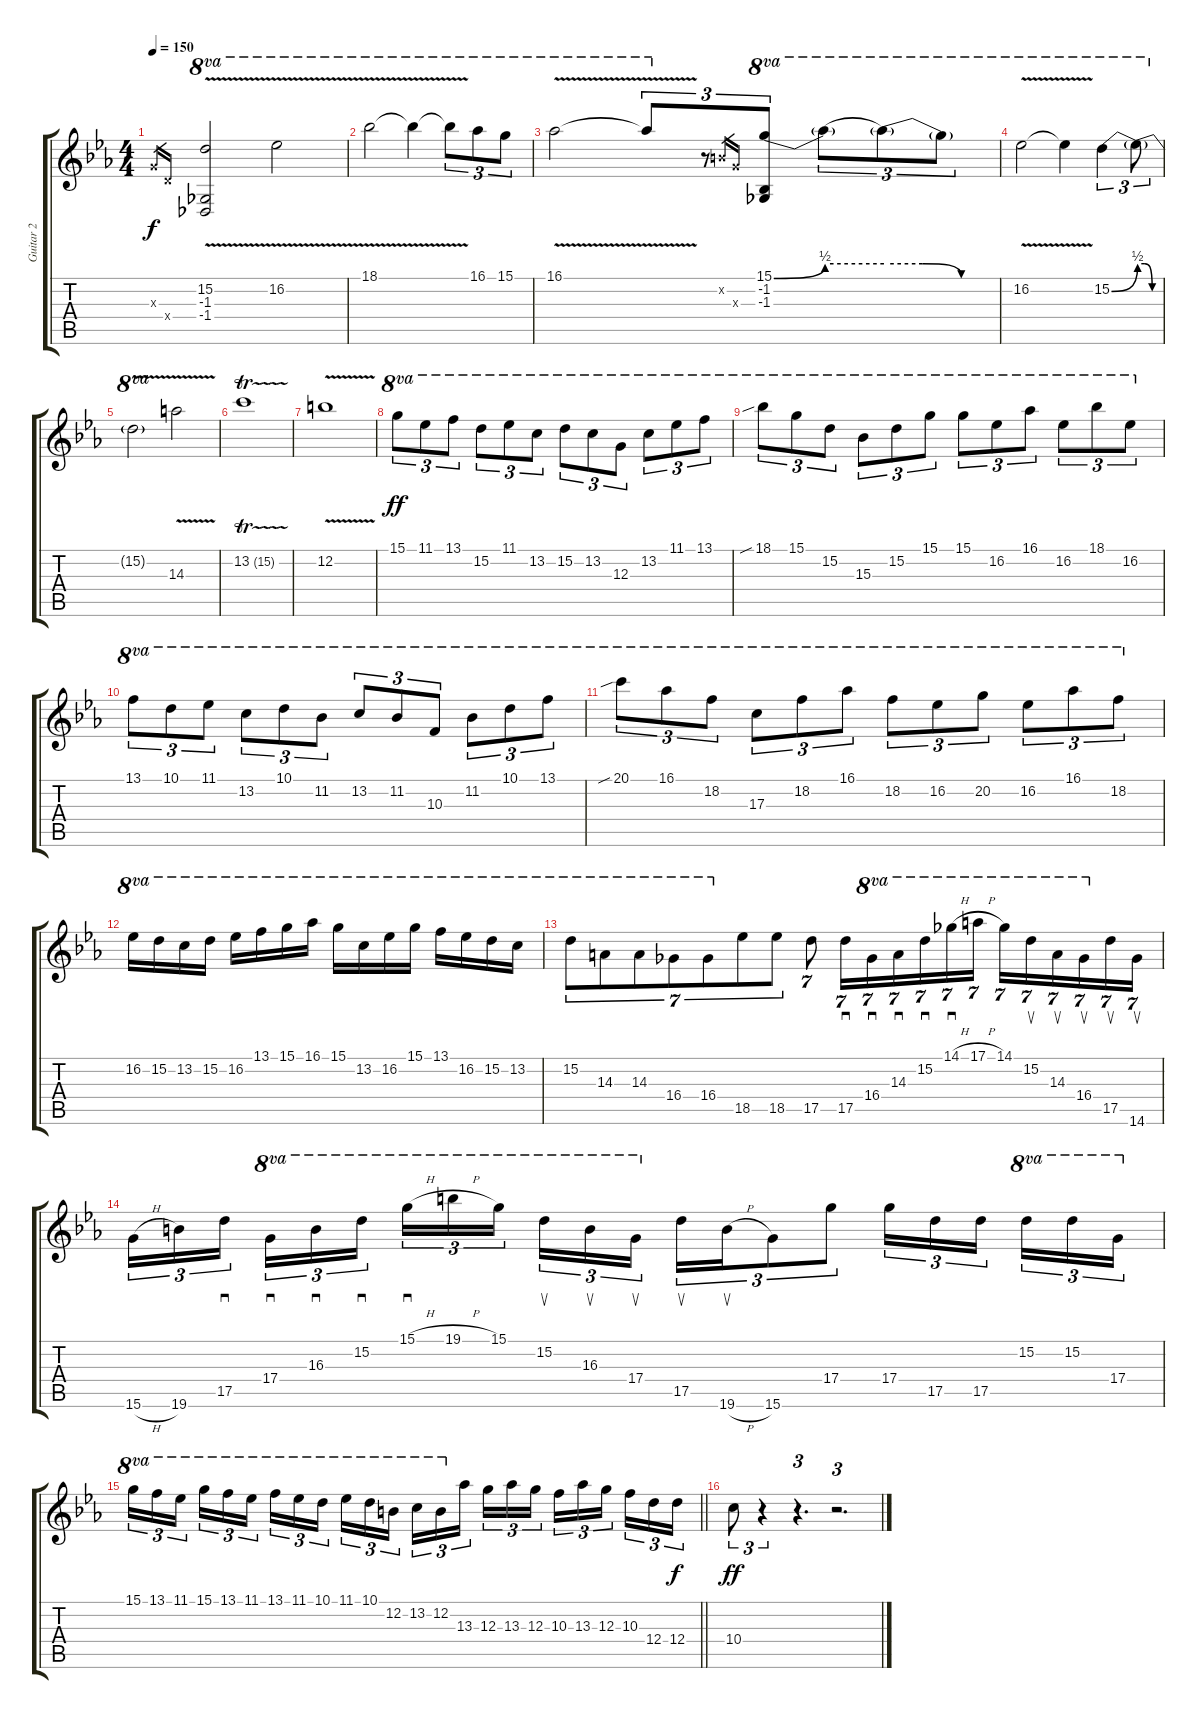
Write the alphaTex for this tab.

\track ("Guitar 2" "Guitar 2") {instrument distortionguitar}
\staff {score tabs}
\tuning (E4 B3 G3 D3 A2 E2) {hide}
\ts (4 4)
\tempo 150
\clef g2
\ks cminor
0.3{x}.16{gr dy f} 0.4{x}.16{gr} (15.2{v} -1.3 -1.4).2{ot 8va} 16.2{v}.2{ot 8va} |
18.1{v}.2{ot 8va} 18.1{v t}.4{ot 8va} 18.1{v t}.8{tu (3 2) ot 8va} 16.1.8{tu (3 2) ot 8va} 15.1.8{tu (3 2) ot 8va} |
16.1{v}.2{ot 8va} 16.1{v t}.8{tu (3 2) ot 8va} r.8{tu (3 2)} 0.2{x}.16{gr} 0.3{x}.16{gr} (15.1{be (bend 0 0 60 2)} -1.2 -1.3).8{tu (3 2) ot 8va} 15.1{be (hold 0 2 60 2) t}.8{tu (3 2) ot 8va} 15.1{be (custom 0 2 20 2 40 0 60 0) t}.8{tu (3 2) ot 8va} 15.1{t}.8{tu (3 2) ot 8va} |
16.2{v}.2{ot 8va} 16.2{v t}.4{ot 8va} 15.2{be (bend 0 0 60 2)}.4{tu (3 2) ot 8va} 15.2{be (custom 0 2 20 2 40 0 60 0) t}.8{tu (3 2) ot 8va} |
15.2{v t}.2{ot 8va} 14.3{v}.2 |
13.2{tr (15 32)}.1 |
12.2{v}.1 |
15.1.8{tu (3 2) ot 8va dy ff} 11.1.8{tu (3 2) ot 8va} 13.1.8{tu (3 2) ot 8va} 15.2.8{tu (3 2) ot 8va} 11.1.8{tu (3 2) ot 8va} 13.2.8{tu (3 2) ot 8va} 15.2.8{tu (3 2) ot 8va} 13.2.8{tu (3 2) ot 8va} 12.3.8{tu (3 2) ot 8va} 13.2.8{tu (3 2) ot 8va} 11.1.8{tu (3 2) ot 8va} 13.1.8{tu (3 2) ot 8va} |
18.1{sib}.8{tu (3 2) ot 8va} 15.1.8{tu (3 2) ot 8va} 15.2.8{tu (3 2) ot 8va} 15.3.8{tu (3 2) ot 8va} 15.2.8{tu (3 2) ot 8va} 15.1.8{tu (3 2) ot 8va} 15.1.8{tu (3 2) ot 8va} 16.2.8{tu (3 2) ot 8va} 16.1.8{tu (3 2) ot 8va} 16.2.8{tu (3 2) ot 8va} 18.1.8{tu (3 2) ot 8va} 16.2.8{tu (3 2) ot 8va} |
13.1.8{tu (3 2) ot 8va} 10.1.8{tu (3 2) ot 8va} 11.1.8{tu (3 2) ot 8va} 13.2.8{tu (3 2) ot 8va} 10.1.8{tu (3 2) ot 8va} 11.2.8{tu (3 2) ot 8va} 13.2.8{tu (3 2) ot 8va} 11.2.8{tu (3 2) ot 8va} 10.3.8{tu (3 2) ot 8va} 11.2.8{tu (3 2) ot 8va} 10.1.8{tu (3 2) ot 8va} 13.1.8{tu (3 2) ot 8va} |
20.1{sib}.8{tu (3 2) ot 8va} 16.1.8{tu (3 2) ot 8va} 18.2.8{tu (3 2) ot 8va} 17.3.8{tu (3 2) ot 8va} 18.2.8{tu (3 2) ot 8va} 16.1.8{tu (3 2) ot 8va} 18.2.8{tu (3 2) ot 8va} 16.2.8{tu (3 2) ot 8va} 20.2.8{tu (3 2) ot 8va} 16.2.8{tu (3 2) ot 8va} 16.1.8{tu (3 2) ot 8va} 18.2.8{tu (3 2) ot 8va} |
16.2.16{ot 8va} 15.2.16{ot 8va} 13.2.16{ot 8va} 15.2.16{ot 8va} 16.2.16{ot 8va} 13.1.16{ot 8va} 15.1.16{ot 8va} 16.1.16{ot 8va} 15.1.16{ot 8va} 13.2.16{ot 8va} 16.2.16{ot 8va} 15.1.16{ot 8va} 13.1.16{ot 8va} 16.2.16{ot 8va} 15.2.16{ot 8va} 13.2.16{ot 8va} |
15.2.8{tu (7 4) ot 8va} 14.3.8{tu (7 4) ot 8va} 14.3.8{tu (7 4) ot 8va} 16.4.8{tu (7 4) ot 8va} 16.4.8{tu (7 4) ot 8va} 18.5.8{tu (7 4)} 18.5.8{tu (7 4)} 17.5.8{tu (7 4)} 17.5.16{sd tu (7 4)} 16.4.16{sd tu (7 4) ot 8va} 14.3.16{sd tu (7 4) ot 8va} 15.2.16{sd tu (7 4) ot 8va} 14.1{h}.16{sd tu (7 4) ot 8va} 17.1{h}.16{tu (7 4) ot 8va} 14.1.16{tu (7 4) ot 8va} 15.2.16{su tu (7 4) ot 8va} 14.3.16{su tu (7 4) ot 8va} 16.4.16{su tu (7 4) ot 8va} 17.5.16{su tu (7 4)} 14.6.16{su tu (7 4)} |
15.6{h}.16{tu (3 2)} 19.6.16{tu (3 2)} 17.5.16{sd tu (3 2) beam splitsecondary} 17.4.16{sd tu (3 2) ot 8va} 16.3.16{sd tu (3 2) ot 8va} 15.2.16{sd tu (3 2) ot 8va} 15.1{h}.16{sd tu (3 2) ot 8va} 19.1{h}.16{tu (3 2) ot 8va} 15.1.16{tu (3 2) ot 8va beam splitsecondary} 15.2.16{su tu (3 2) ot 8va} 16.3.16{su tu (3 2) ot 8va} 17.4.16{su tu (3 2) ot 8va} 17.5.16{su tu (3 2)} 19.6{h}.16{su tu (3 2)} 15.6.8{tu (3 2)} 17.4.8{tu (3 2)} 17.4.16{tu (3 2)} 17.5.16{tu (3 2)} 17.5.16{tu (3 2) beam splitsecondary} 15.2.16{tu (3 2) ot 8va} 15.2.16{tu (3 2) ot 8va} 17.4.16{tu (3 2) ot 8va} |
\barLineRight lightlight
15.1.16{tu (3 2) ot 8va} 13.1.16{tu (3 2) ot 8va} 11.1.16{tu (3 2) ot 8va beam splitsecondary} 15.1.16{tu (3 2) ot 8va} 13.1.16{tu (3 2) ot 8va} 11.1.16{tu (3 2) ot 8va} 13.1.16{tu (3 2) ot 8va} 11.1.16{tu (3 2) ot 8va} 10.1.16{tu (3 2) ot 8va beam splitsecondary} 11.1.16{tu (3 2) ot 8va} 10.1.16{tu (3 2) ot 8va} 12.2.16{tu (3 2) ot 8va} 13.2.16{tu (3 2) ot 8va} 12.2.16{tu (3 2) ot 8va} 13.3.16{tu (3 2) beam splitsecondary} 12.3.16{tu (3 2)} 13.3.16{tu (3 2)} 12.3.16{tu (3 2)} 10.3.16{tu (3 2)} 13.3.16{tu (3 2)} 12.3.16{tu (3 2) beam splitsecondary} 10.3.16{tu (3 2)} 12.4.16{tu (3 2)} 12.4.16{tu (3 2) dy f} |
10.4.8{tu (3 2) dy ff} r.4{tu (3 2)} r.4{d tu (3 2)} r.2{d tu (3 2)}
